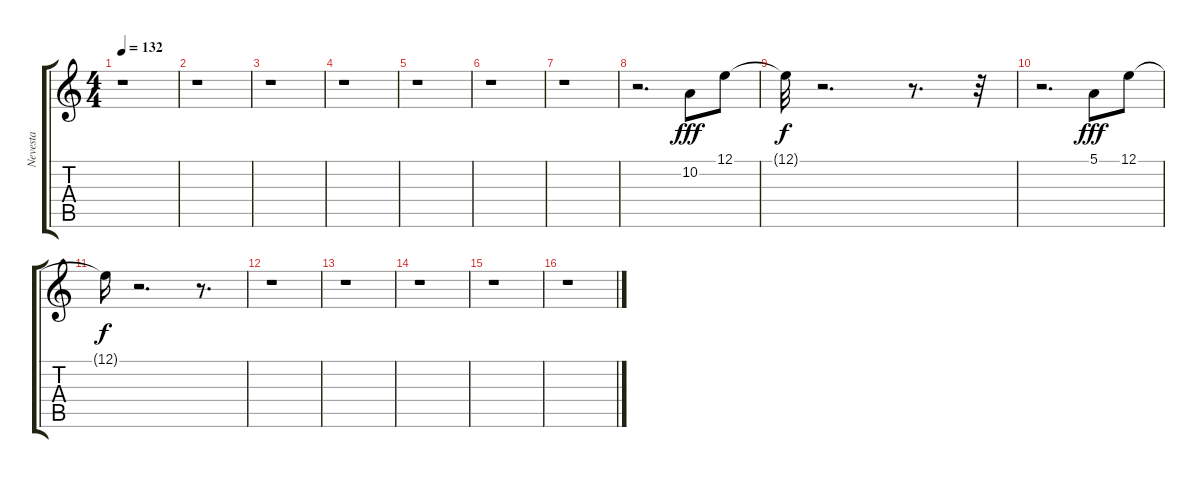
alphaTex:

\track ("Nevesta" "Nevesta") {instrument drawbarorgan}
\staff {score tabs}
\tuning (E4 B3 G3 D3 A2 E2) {hide}
\ts (4 4)
\tempo 132
\clef g2
\ks c
r.1{dy fff instrument drawbarorgan} |
r.1 |
r.1 |
r.1 |
r.1 |
r.1 |
r.1 |
r.2{d} 10.2.8 12.1.8 |
12.1{t}.32{dy f} r.2{d} r.8{d} r.32 |
r.2{d} 5.1.8{dy fff} 12.1.8 |
12.1{t}.16{dy f} r.2{d} r.8{d} |
r.1 |
r.1 |
r.1 |
r.1 |
r.1
